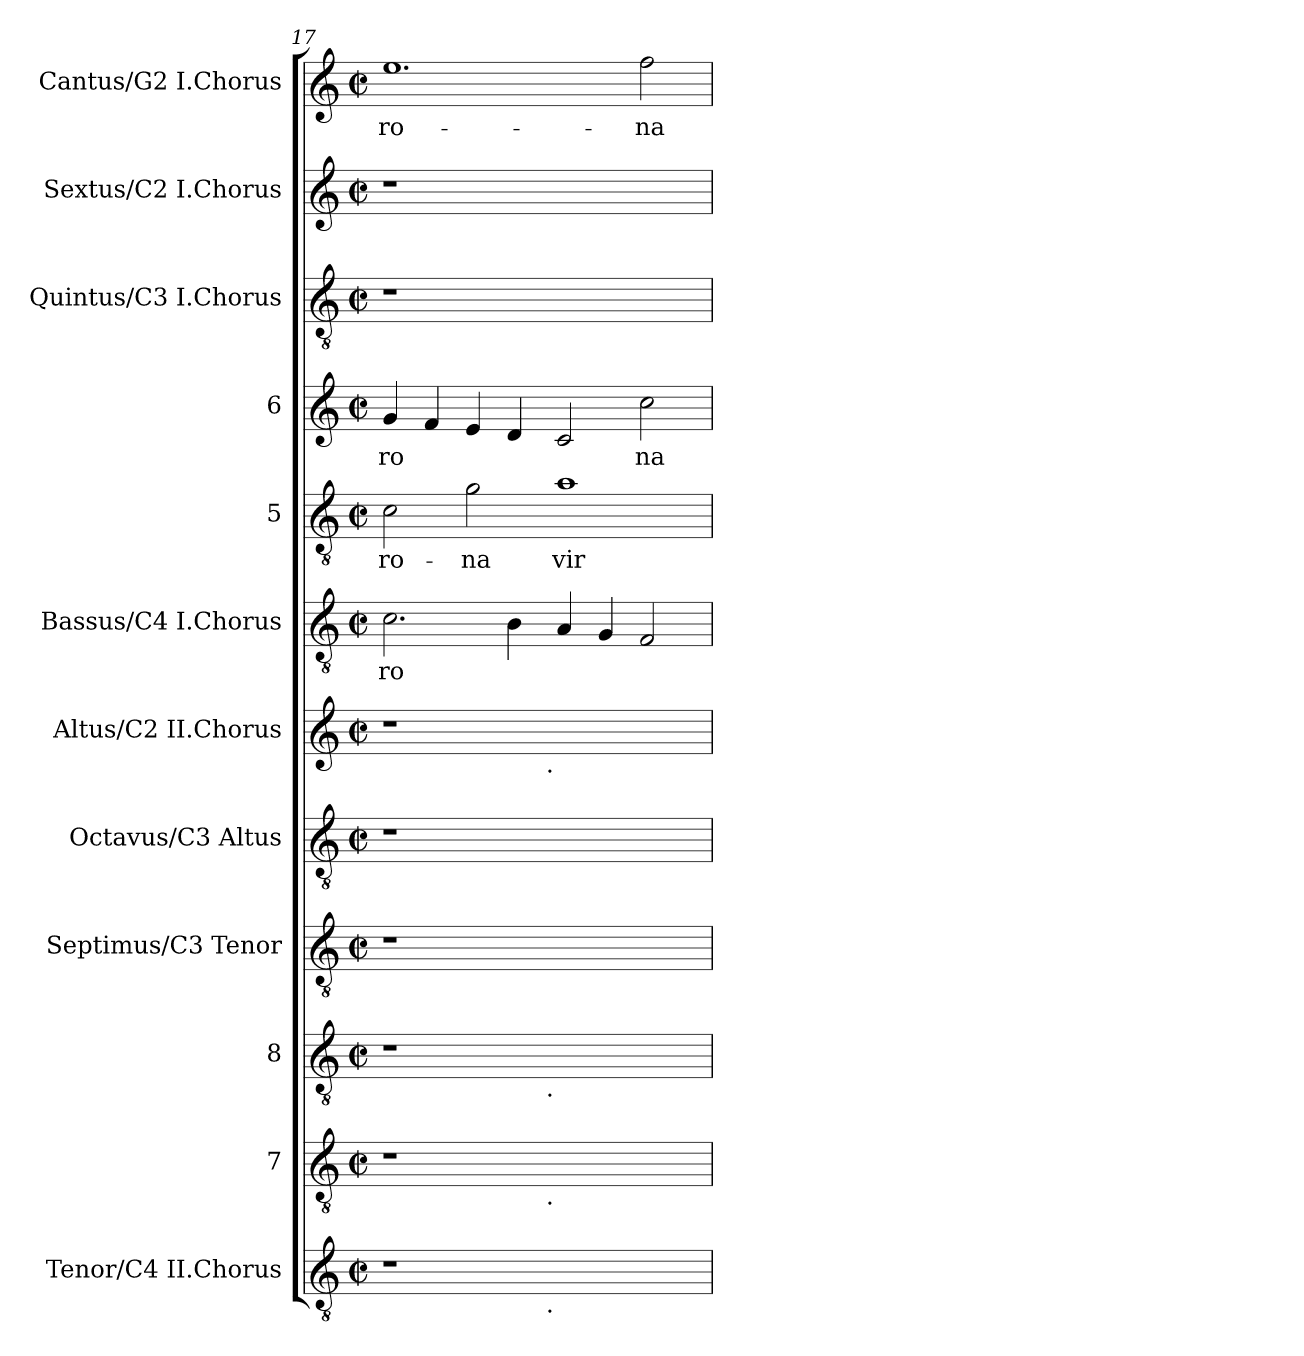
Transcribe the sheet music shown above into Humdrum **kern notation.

**kern	**kern	**kern	**kern	**kern	**kern	**kern	**text	**kern	**text	**kern	**text	**kern	**kern	**kern	**text
*part12	*part11	*part10	*part9	*part8	*part7	*part6	*part6	*part5	*part5	*part4	*part4	*part3	*part2	*part1	*part1
*staff12	*staff11	*staff10	*staff9	*staff8	*staff7	*staff6	*staff6	*staff5	*staff5	*staff4	*staff4	*staff3	*staff2	*staff1	*staff1
*I"Tenor/C4  II.Chorus	*I"7	*I"8	*I"Septimus/C3  Tenor	*I"Octavus/C3  Altus	*I"Altus/C2  II.Chorus	*I"Bassus/C4  I.Chorus	*	*I"5	*	*I"6	*	*I"Quintus/C3  I.Chorus	*I"Sextus/C2  I.Chorus	*I"Cantus/G2  I.Chorus	*
*I'T	*	*	*	*	*I'A	*I'B	*	*	*	*	*	*	*	*I'C	*
*clefGv2	*clefGv2	*clefGv2	*clefGv2	*clefGv2	*clefG2	*clefGv2	*	*clefGv2	*	*clefG2	*	*clefGv2	*clefG2	*clefG2	*
*k[]	*k[]	*k[]	*k[]	*k[]	*k[]	*k[]	*	*k[]	*	*k[]	*	*k[]	*k[]	*k[]	*
*C:	*C:	*C:	*C:	*C:	*C:	*C:	*	*C:	*	*C:	*	*C:	*C:	*C:	*
*M2/2	*M2/2	*M2/2	*M2/2	*M2/2	*M2/2	*M2/2	*	*M2/2	*	*M2/2	*	*M2/2	*M2/2	*M2/2	*
*met(c|)	*met(c|)	*met(c|)	*met(c|)	*met(c|)	*met(c|)	*met(c|)	*	*met(c|)	*	*met(c|)	*	*met(c|)	*met(c|)	*met(c|)	*
=17	=17	=17	=17	=17	=17	=17	=17	=17	=17	=17	=17	=17	=17	=17	=17
!	!	!	!	!	!	!	!LO:LY:b:cj	!	!LO:LY:b:cj	!	!LO:LY:b:cj	!	!	!	!LO:LY:b:cj
*^	*^	*^	*	*	*^	*	*	*	*	*	*	*	*	*	*
1r	2ryy	1r	2ryy	1r	2ryy	1r	1r	1r	2ryy	2.c\	-ro-	2c\	-ro-	4g/	-ro-	1r	1r	1.ee	-ro-
!	!	!	!	!	!	!	!	!	!	!	!	!	!	!	!LO:LY:b:cj	!	!	!	!
.	.	.	.	.	.	.	.	.	.	.	.	.	.	4f/	--	.	.	.	.
!	!	!	!	!	!	!	!	!	!	!	!	!	!LO:LY:b:cj	!	!LO:LY:b:cj	!	!	!	!
.	4...ryy	.	4...ryy	.	4...ryy	.	.	.	4...ryy	.	.	2g\	-na	4e/	--	.	.	.	.
!	!	!	!	!	!	!	!	!	!	!	!LO:LY:b:cj	!	!	!	!LO:LY:b:cj	!	!	!	!
.	.	.	.	.	.	.	.	.	.	4B\	--	.	.	4d/	--	.	.	.	.
!	!	!	!	!	!	!	!	!	!LO:TX:b:t=.	!	!	!	!	!	!	!	!	!	!
!	!	!	!	!	!LO:TX:b:t=.	!	!	!	!	!	!	!	!	!	!	!	!	!	!
!	!	!	!LO:TX:b:t=.	!	!	!	!	!	!	!	!	!	!	!	!	!	!	!	!
!	!LO:TX:b:t=.	!	!	!	!	!	!	!	!	!	!	!	!	!	!	!	!	!	!
.	1ryy	.	1ryy	.	1ryy	.	.	.	1ryy	.	.	.	.	.	.	.	.	.	.
!	!	!	!	!	!	!	!	!	!	!	!LO:LY:b:cj	!	!LO:LY:b:cj	!	!LO:LY:b:cj	!	!	!	!
1ryy	.	1ryy	.	1ryy	.	1ryy	1ryy	1ryy	.	4A/	--	1a	vir-	2c/	--	1ryy	1ryy	.	.
!	!	!	!	!	!	!	!	!	!	!	!LO:LY:b:cj	!	!	!	!	!	!	!	!
.	.	.	.	.	.	.	.	.	.	4G/	--	.	.	.	.	.	.	.	.
!	!	!	!	!	!	!	!	!	!	!	!LO:LY:b:cj	!	!	!	!LO:LY:b:cj	!	!	!	!LO:LY:b:cj
.	.	.	.	.	.	.	.	.	.	2F/	--	.	.	2cc\	-na	.	.	2ff\	-na
.	32ryy	.	32ryy	.	32ryy	.	.	.	32ryy	.	.	.	.	.	.	.	.	.	.
*v	*v	*	*	*v	*v	*	*	*v	*v	*	*	*	*	*	*	*	*	*	*
*	*v	*v	*	*	*	*	*	*	*	*	*	*	*	*	*	*
=	=	=	=	=	=	=	=	=	=	=	=	=	=	=	=
*-	*-	*-	*-	*-	*-	*-	*-	*-	*-	*-	*-	*-	*-	*-	*-
